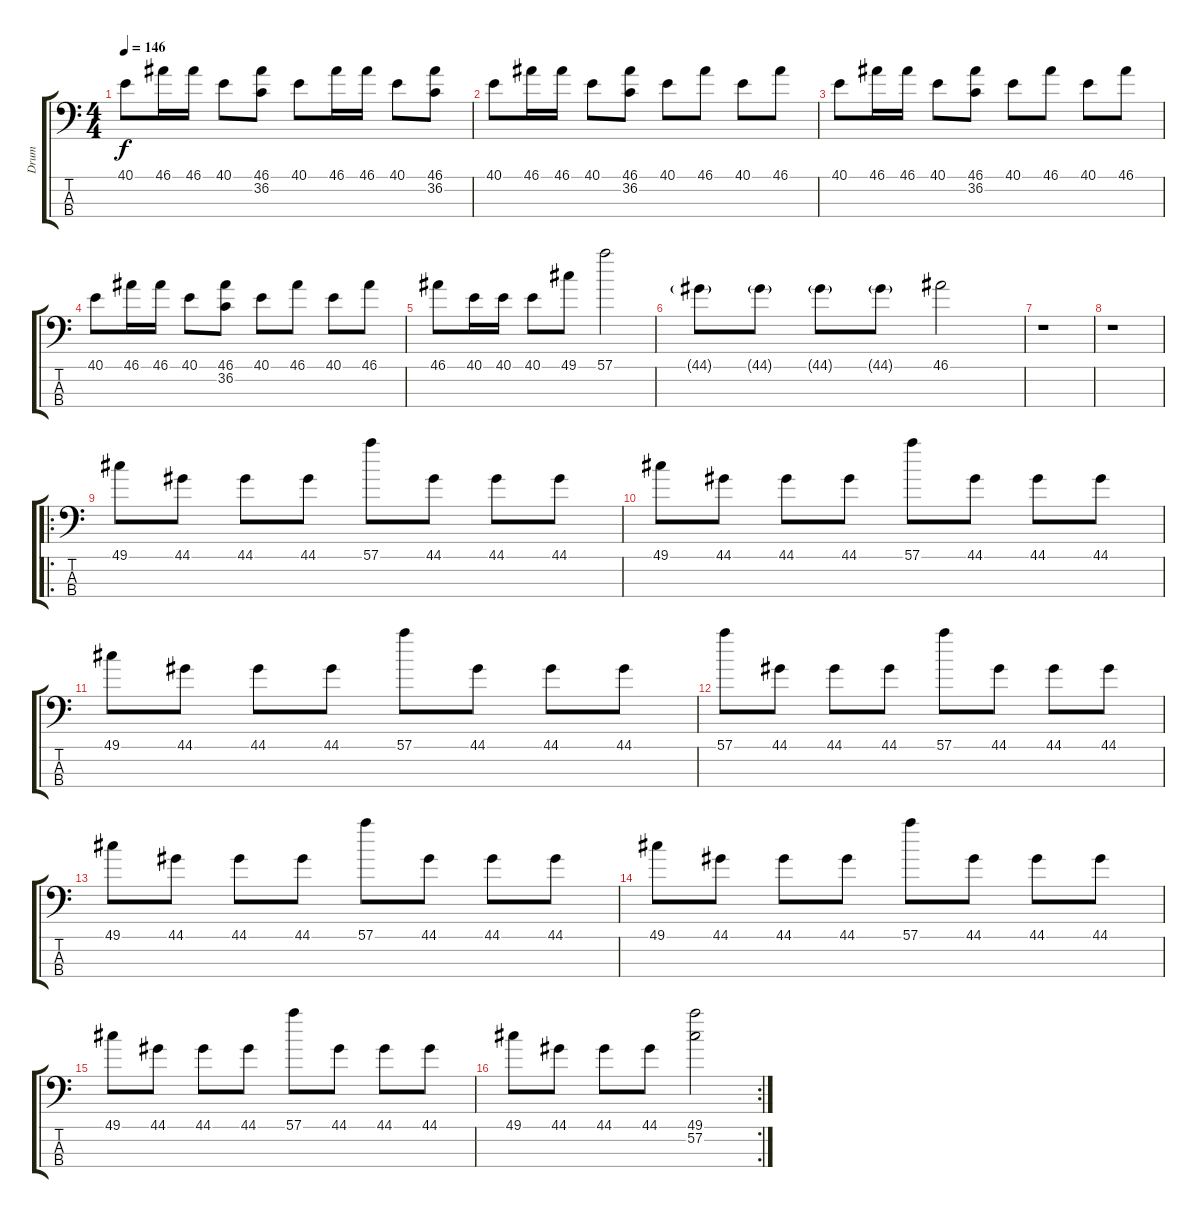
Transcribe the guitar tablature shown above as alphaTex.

\track ("Drum" "Drum") {instrument acousticgrandpiano}
\staff {score tabs}
\tuning (C-1 C-1 C-1 C-1) {hide}
\ts (4 4)
\tempo 146
\clef f4
\ks c
40.1.8{dy f} 46.1.16 46.1.16 40.1.8 (46.1 36.2).8 40.1.8 46.1.16 46.1.16 40.1.8 (46.1 36.2).8 |
40.1.8 46.1.16 46.1.16 40.1.8 (46.1 36.2).8 40.1.8 46.1.8 40.1.8 46.1.8 |
40.1.8 46.1.16 46.1.16 40.1.8 (46.1 36.2).8 40.1.8 46.1.8 40.1.8 46.1.8 |
40.1.8 46.1.16 46.1.16 40.1.8 (46.1 36.2).8 40.1.8 46.1.8 40.1.8 46.1.8 |
46.1.8 40.1.16 40.1.16 40.1.8 49.1.8 57.1.2 |
44.1{g}.8 44.1{g}.8 44.1{g}.8 44.1{g}.8 46.1.2 |
r.1 |
r.1 |
\ro
49.1.8 44.1.8 44.1.8 44.1.8 57.1.8 44.1.8 44.1.8 44.1.8 |
49.1.8 44.1.8 44.1.8 44.1.8 57.1.8 44.1.8 44.1.8 44.1.8 |
49.1.8 44.1.8 44.1.8 44.1.8 57.1.8 44.1.8 44.1.8 44.1.8 |
57.1.8 44.1.8 44.1.8 44.1.8 57.1.8 44.1.8 44.1.8 44.1.8 |
49.1.8 44.1.8 44.1.8 44.1.8 57.1.8 44.1.8 44.1.8 44.1.8 |
49.1.8 44.1.8 44.1.8 44.1.8 57.1.8 44.1.8 44.1.8 44.1.8 |
49.1.8 44.1.8 44.1.8 44.1.8 57.1.8 44.1.8 44.1.8 44.1.8 |
\rc 2
49.1.8 44.1.8 44.1.8 44.1.8 (49.1 57.2).2
